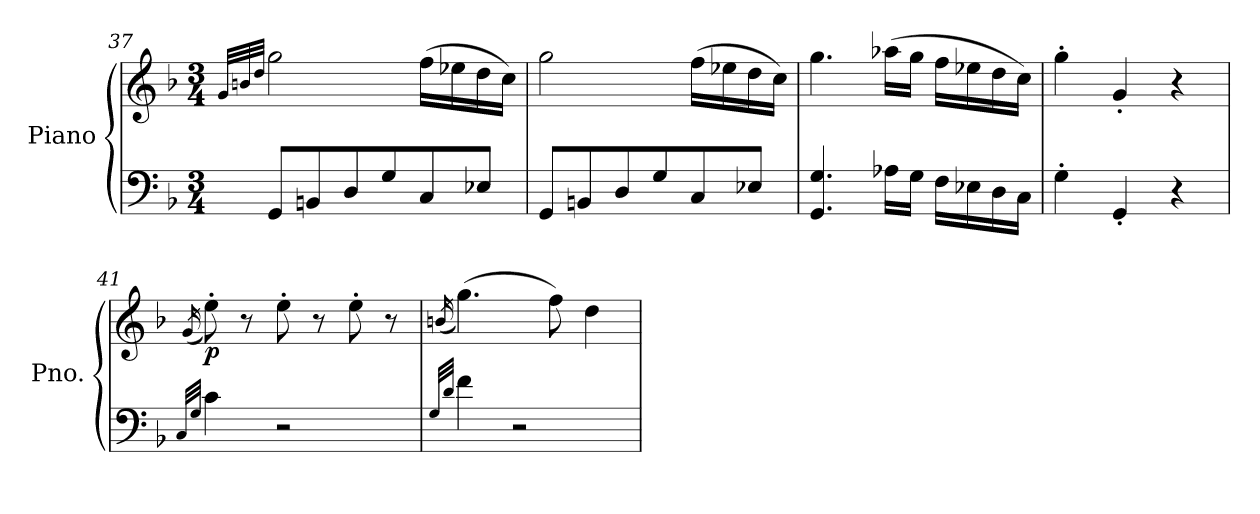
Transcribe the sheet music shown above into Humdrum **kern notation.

**kern	**kern	**dynam
*part1	*part1	*part1
*staff2	*staff1	*staff1/2
*I"Piano	*	*
*I'Pno.	*	*
!!LO:PB:g=z
*clefF4	*clefG2	*
*k[b-]	*k[b-]	*
*M3/4	*M3/4	*
=37	=37	=37
.	32qg!/LLL	.
.	32qbn!/	.
.	32qdd!/JJJ	.
8GG/L	2gg\	.
8BBn/	.	.
8D/	.	.
8G/	.	.
8C/	(>16ff\LL	.
.	16ee-X\	.
8E-X/J	16dd\	.
.	16cc\JJ)	.
=38	=38	=38
8GG/L	2gg\	.
8BBn/	.	.
8D/	.	.
8G/	.	.
8C/	(>16ff\LL	.
.	16ee-X\	.
8E-X/J	16dd\	.
.	16cc\JJ)	.
=39	=39	=39
4.GG/ 4.G/	4.gg\	.
16A-X\LL	(>16aa-X\LL	.
16G\JJ	16gg\JJ	.
16F\LL	16ff\LL	.
16E-X\	16ee-X\	.
16D\	16dd\	.
16C\JJ	16cc\JJ)	.
=40	=40	=40
4G'\	4gg'\	.
4GG'/	4g'/	.
4r	4r	.
=41	=41	=41
32qC!/LLL	.	.
32qG!/JJJ	(<16qg!/	.
!	!	!LO:DY:b
4c\	8ee'\)	p
.	8r	.
2r	8ee'\	.
.	8r	.
.	8ee'\	.
.	8r	.
=42	=42	=42
32qG!/LLL	.	.
32qd!/JJJ	(<16qbn!/	.
4f\	(>4.gg\)	.
2r	.	.
.	8ff\)	.
.	4dd\	.
=	=	=
*-	*-	*-
